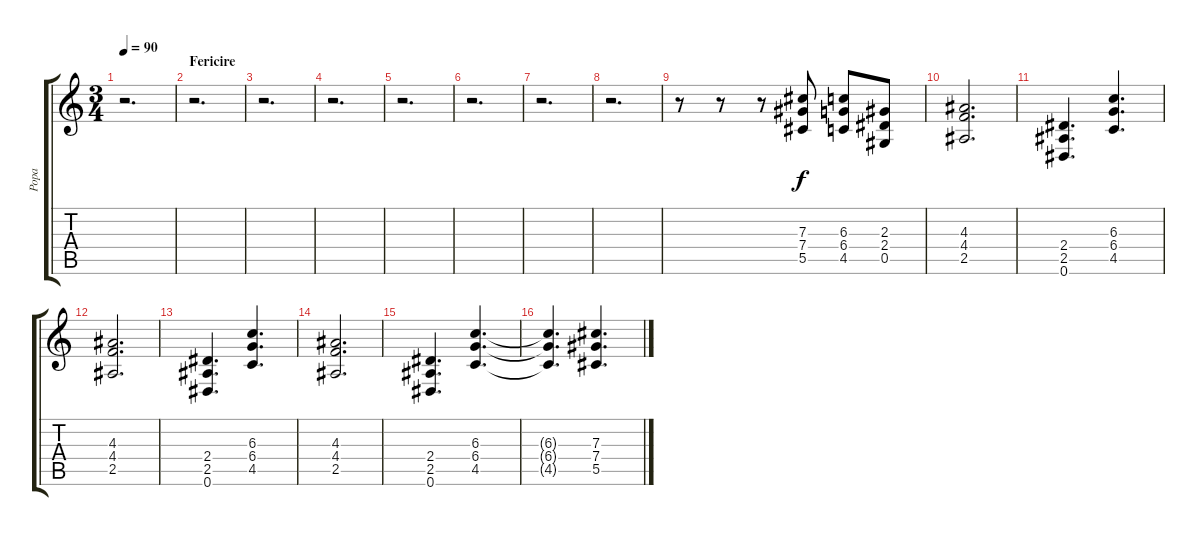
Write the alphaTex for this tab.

\track ("Popa" "Popa") {instrument distortionguitar}
\staff {score tabs}
\tuning (Eb4 Bb3 Gb3 Db3 Ab2 Eb2) {hide}
\ts (3 4)
\tempo 90
\clef g2
\ks c
r.2{d dy f} |
\section ("" "Fericire")
r.2{d} |
r.2{d} |
r.2{d} |
r.2{d} |
r.2{d} |
r.2{d} |
r.2{d} |
r.8 r.8 r.8 (7.3 7.4 5.5).8 (6.3 6.4 4.5).8 (2.3 2.4 0.5).8 |
(4.3 4.4 2.5).2{d} |
(2.4 2.5 0.6).4{d} (6.3 6.4 4.5).4{d} |
(4.3 4.4 2.5).2{d} |
(2.4 2.5 0.6).4{d} (6.3 6.4 4.5).4{d} |
(4.3 4.4 2.5).2{d} |
(2.4 2.5 0.6).4{d} (6.3 6.4 4.5).4{d} |
(6.3{t} 6.4{t} 4.5{t}).4{d} (7.3 7.4 5.5).4{d}
